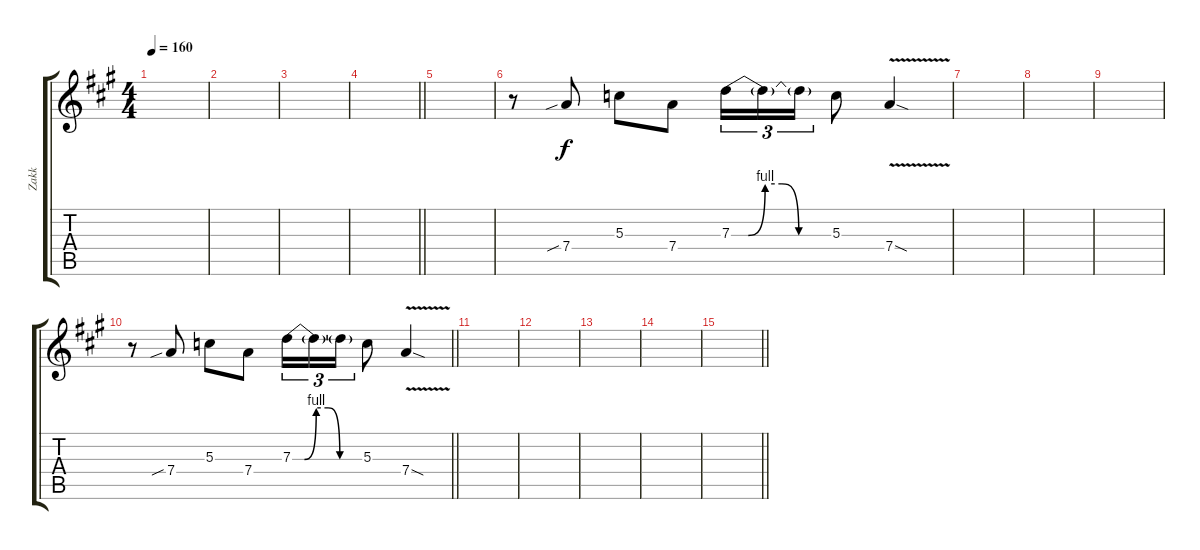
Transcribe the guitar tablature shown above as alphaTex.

\track ("Zakk" "Zakk") {instrument overdrivenguitar}
\staff {score tabs}
\tuning (E4 B3 G3 D3 A2 E2) {hide}
\ts (4 4)
\tempo 160
\clef g2
\ks a
|
|
|
\barLineRight lightlight
|
|
r.8 7.4{sib}.8 5.3.8 7.4.8 7.3{be (custom 0 0 10 0 20 4 30 4 40 0 60 0)}.16{tu (3 2)} 7.3{t}.16{tu (3 2)} 7.3{t}.16{tu (3 2)} 5.3.8 7.4{v sod}.4 |
|
|
|
\barLineRight lightlight
r.8 7.4{sib}.8 5.3.8 7.4.8 7.3{be (custom 0 0 10 0 20 4 30 4 40 0 60 0)}.16{tu (3 2)} 7.3{t}.16{tu (3 2)} 7.3{t}.16{tu (3 2)} 5.3.8 7.4{v sod}.4 |
|
|
|
|
\barLineRight lightlight
